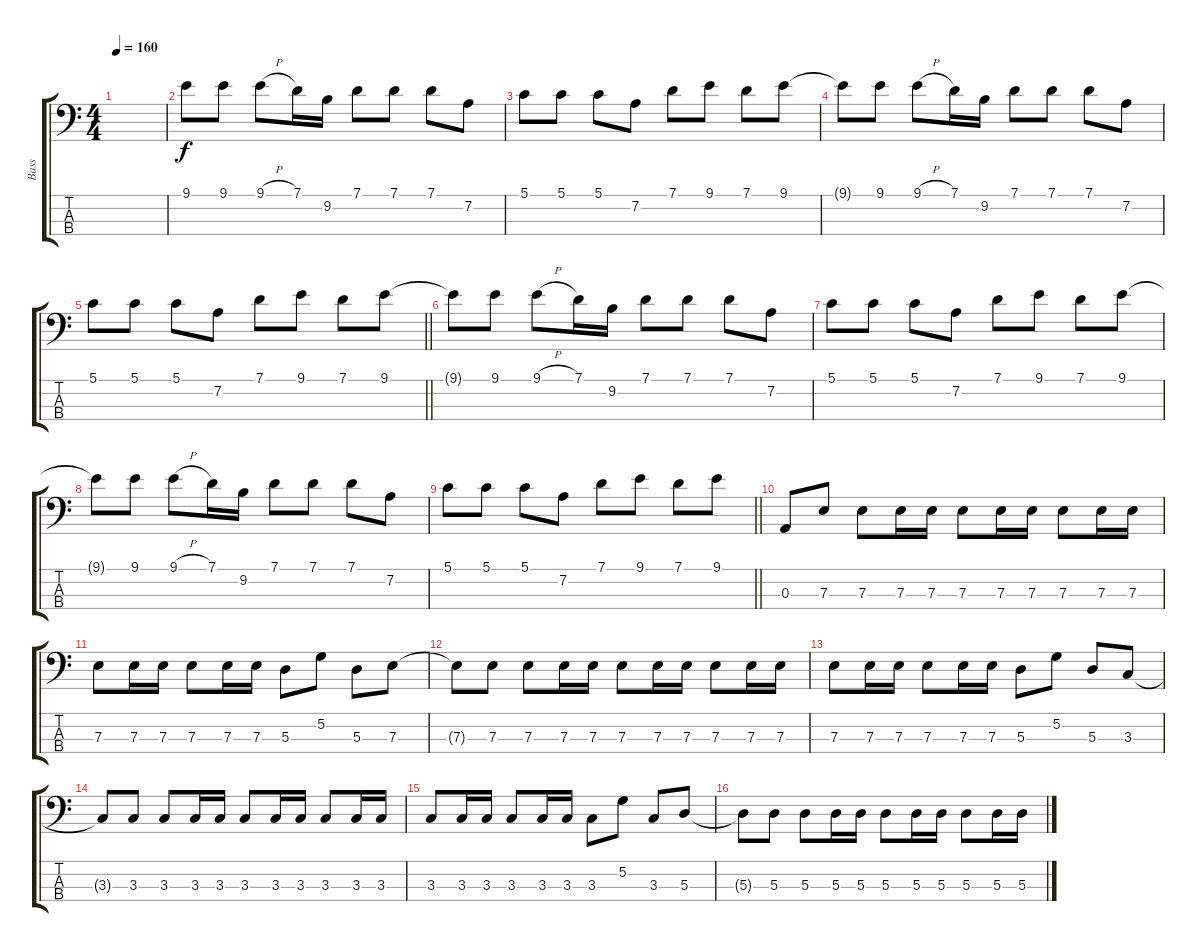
\track ("Bass" "Bass") {instrument electricbasspick}
\staff {score tabs}
\tuning (G2 D2 A1 E1) {hide}
\ts (4 4)
\tempo 160
\clef f4
\ks c
|
9.1.8 9.1.8 9.1{h}.8 7.1.16 9.2.16 7.1.8 7.1.8 7.1.8 7.2.8 |
5.1.8 5.1.8 5.1.8 7.2.8 7.1.8 9.1.8 7.1.8 9.1.8 |
9.1{t}.8 9.1.8 9.1{h}.8 7.1.16 9.2.16 7.1.8 7.1.8 7.1.8 7.2.8 |
\barLineRight lightlight
5.1.8 5.1.8 5.1.8 7.2.8 7.1.8 9.1.8 7.1.8 9.1.8 |
9.1{t}.8 9.1.8 9.1{h}.8 7.1.16 9.2.16 7.1.8 7.1.8 7.1.8 7.2.8 |
5.1.8 5.1.8 5.1.8 7.2.8 7.1.8 9.1.8 7.1.8 9.1.8 |
9.1{t}.8 9.1.8 9.1{h}.8 7.1.16 9.2.16 7.1.8 7.1.8 7.1.8 7.2.8 |
\barLineRight lightlight
5.1.8 5.1.8 5.1.8 7.2.8 7.1.8 9.1.8 7.1.8 9.1.8 |
0.3.8 7.3.8 7.3.8 7.3.16 7.3.16 7.3.8 7.3.16 7.3.16 7.3.8 7.3.16 7.3.16 |
7.3.8 7.3.16 7.3.16 7.3.8 7.3.16 7.3.16 5.3.8 5.2.8 5.3.8 7.3.8 |
7.3{t}.8 7.3.8 7.3.8 7.3.16 7.3.16 7.3.8 7.3.16 7.3.16 7.3.8 7.3.16 7.3.16 |
7.3.8 7.3.16 7.3.16 7.3.8 7.3.16 7.3.16 5.3.8 5.2.8 5.3.8 3.3.8 |
3.3{t}.8 3.3.8 3.3.8 3.3.16 3.3.16 3.3.8 3.3.16 3.3.16 3.3.8 3.3.16 3.3.16 |
3.3.8 3.3.16 3.3.16 3.3.8 3.3.16 3.3.16 3.3.8 5.2.8 3.3.8 5.3.8 |
5.3{t}.8 5.3.8 5.3.8 5.3.16 5.3.16 5.3.8 5.3.16 5.3.16 5.3.8 5.3.16 5.3.16
